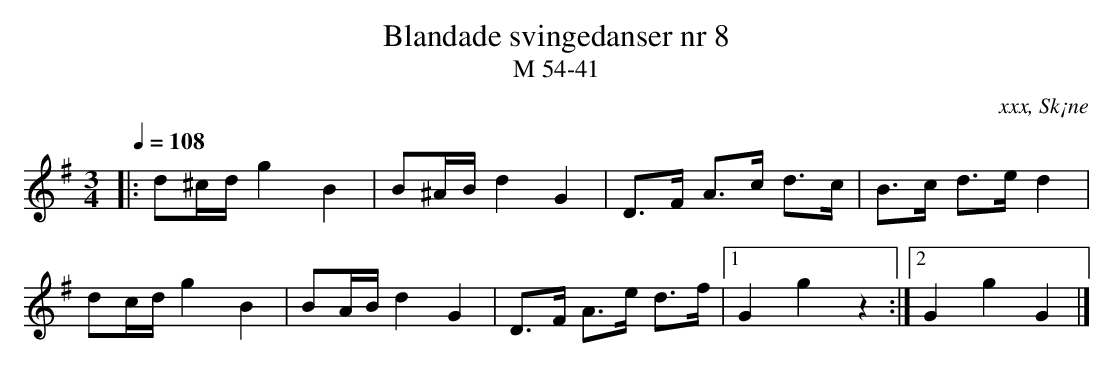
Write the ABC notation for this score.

X:1
T:Blandade svingedanser nr 8
T:M 54-41
O:xxx, Sk¡ne
M:3/4
L:1/8
Q:1/4=108
K:C
[K:G] |: d^c/d/ g2 B2 | B^A/B/ d2 G2 | D>F A>c d>c | B>c d>e d2 |
dc/d/ g2 B2 | BA/B/ d2 G2 | D>F A>e d>f |1 G2 g2 z2 :|2 G2 g2 G2 |]
